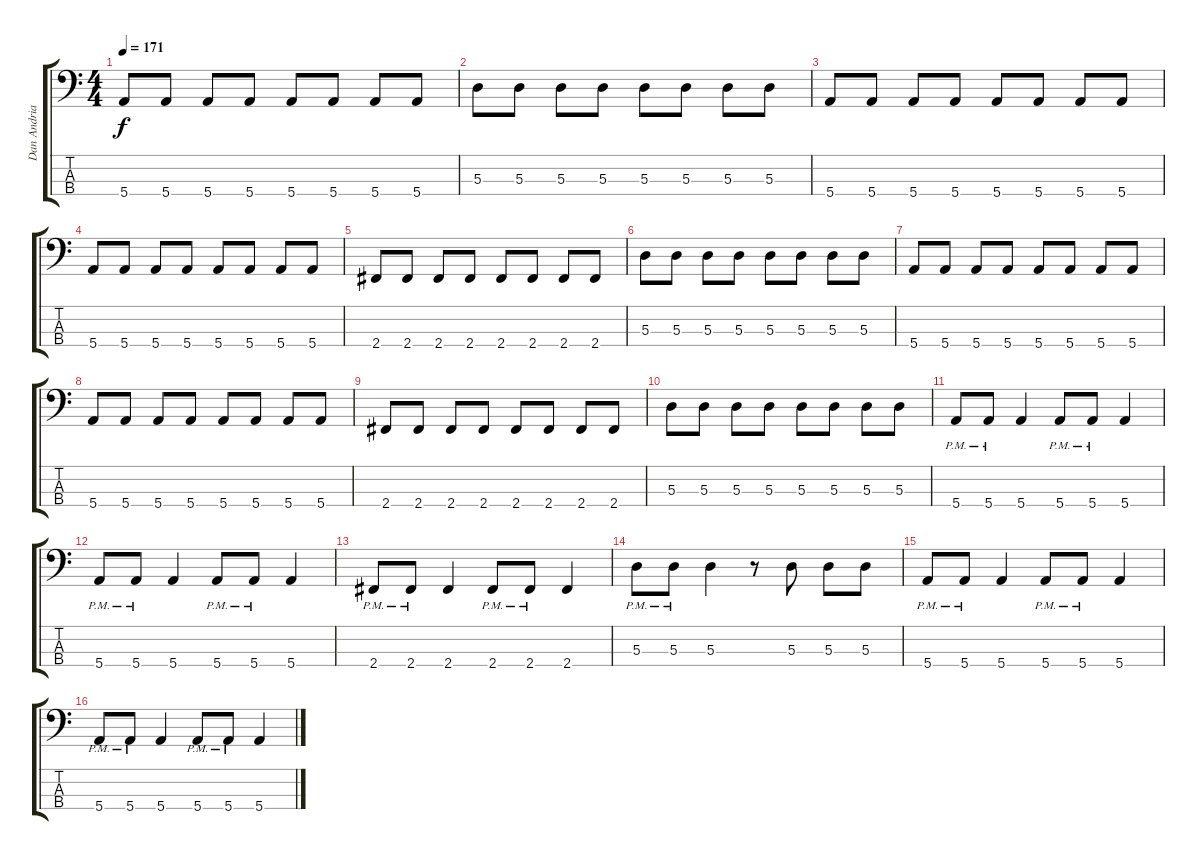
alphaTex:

\track ("Dan Andriano" "Dan Andria") {instrument electricbasspick}
\staff {score tabs}
\tuning (G2 D2 A1 E1) {hide}
\ts (4 4)
\tempo 171
\clef f4
\ks c
5.4.8{dy f} 5.4.8 5.4.8 5.4.8 5.4.8 5.4.8 5.4.8 5.4.8 |
5.3.8 5.3.8 5.3.8 5.3.8 5.3.8 5.3.8 5.3.8 5.3.8 |
5.4.8 5.4.8 5.4.8 5.4.8 5.4.8 5.4.8 5.4.8 5.4.8 |
5.4.8 5.4.8 5.4.8 5.4.8 5.4.8 5.4.8 5.4.8 5.4.8 |
2.4.8 2.4.8 2.4.8 2.4.8 2.4.8 2.4.8 2.4.8 2.4.8 |
5.3.8 5.3.8 5.3.8 5.3.8 5.3.8 5.3.8 5.3.8 5.3.8 |
5.4.8 5.4.8 5.4.8 5.4.8 5.4.8 5.4.8 5.4.8 5.4.8 |
5.4.8 5.4.8 5.4.8 5.4.8 5.4.8 5.4.8 5.4.8 5.4.8 |
2.4.8 2.4.8 2.4.8 2.4.8 2.4.8 2.4.8 2.4.8 2.4.8 |
5.3.8 5.3.8 5.3.8 5.3.8 5.3.8 5.3.8 5.3.8 5.3.8 |
5.4{pm}.8 5.4{pm}.8 5.4.4 5.4{pm}.8 5.4{pm}.8 5.4.4 |
5.4{pm}.8 5.4{pm}.8 5.4.4 5.4{pm}.8 5.4{pm}.8 5.4.4 |
2.4{pm}.8 2.4{pm}.8 2.4.4 2.4{pm}.8 2.4{pm}.8 2.4.4 |
5.3{pm}.8 5.3{pm}.8 5.3.4 r.8 5.3.8 5.3.8 5.3.8 |
5.4{pm}.8 5.4{pm}.8 5.4.4 5.4{pm}.8 5.4{pm}.8 5.4.4 |
5.4{pm}.8 5.4{pm}.8 5.4.4 5.4{pm}.8 5.4{pm}.8 5.4.4
